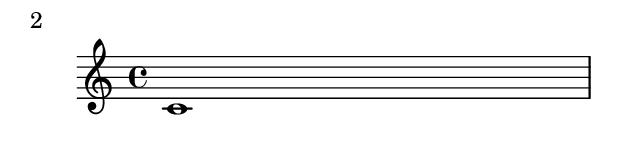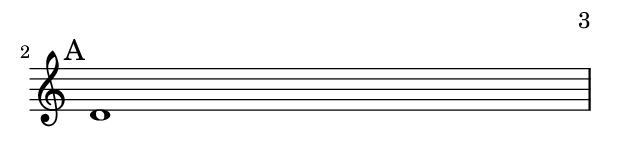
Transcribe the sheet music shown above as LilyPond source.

%% DO NOT EDIT this file manually; it is automatically
%% generated from LSR http://lsr.dsi.unimi.it
%% Make any changes in LSR itself, or in Documentation/snippets/new/ ,
%% and then run scripts/auxiliar/makelsr.py
%%
%% This file is in the public domain.
\version "2.15.40"

\header {
%% Translation of GIT committish: d5307870fe0ad47904daba73792c7e17b813737f
  texidocfr = "
L'instruction @code{\\markuplist \\table-of-contents} permet d'inclure
une table des matières.  Ses éléments sont ajoutés à l'aide de la
commande @code{\\tocItem}.

"
  doctitlefr = "Table des matières"

  lsrtags = "paper-and-layout"

  texidoc = "
A table of contents is included using @code{\\markuplist
\\table-of-contents}.  The TOC items are added with the
@code{\\tocItem} command.

"
  doctitle = "Table of contents"
} % begin verbatim


#(set-default-paper-size "a6")

\book {
  \markuplist \table-of-contents
  \pageBreak
  \tocItem \markup { The first score }
  \score {
    {
      c'1 \pageBreak
      \mark "A" \tocItem \markup { Mark A }
      d'1
    }
  }
  \pageBreak
  \tocItem \markup { The second score }
  \score {
    { e'1 }
    \header { piece = "Second score" }
  }
}
